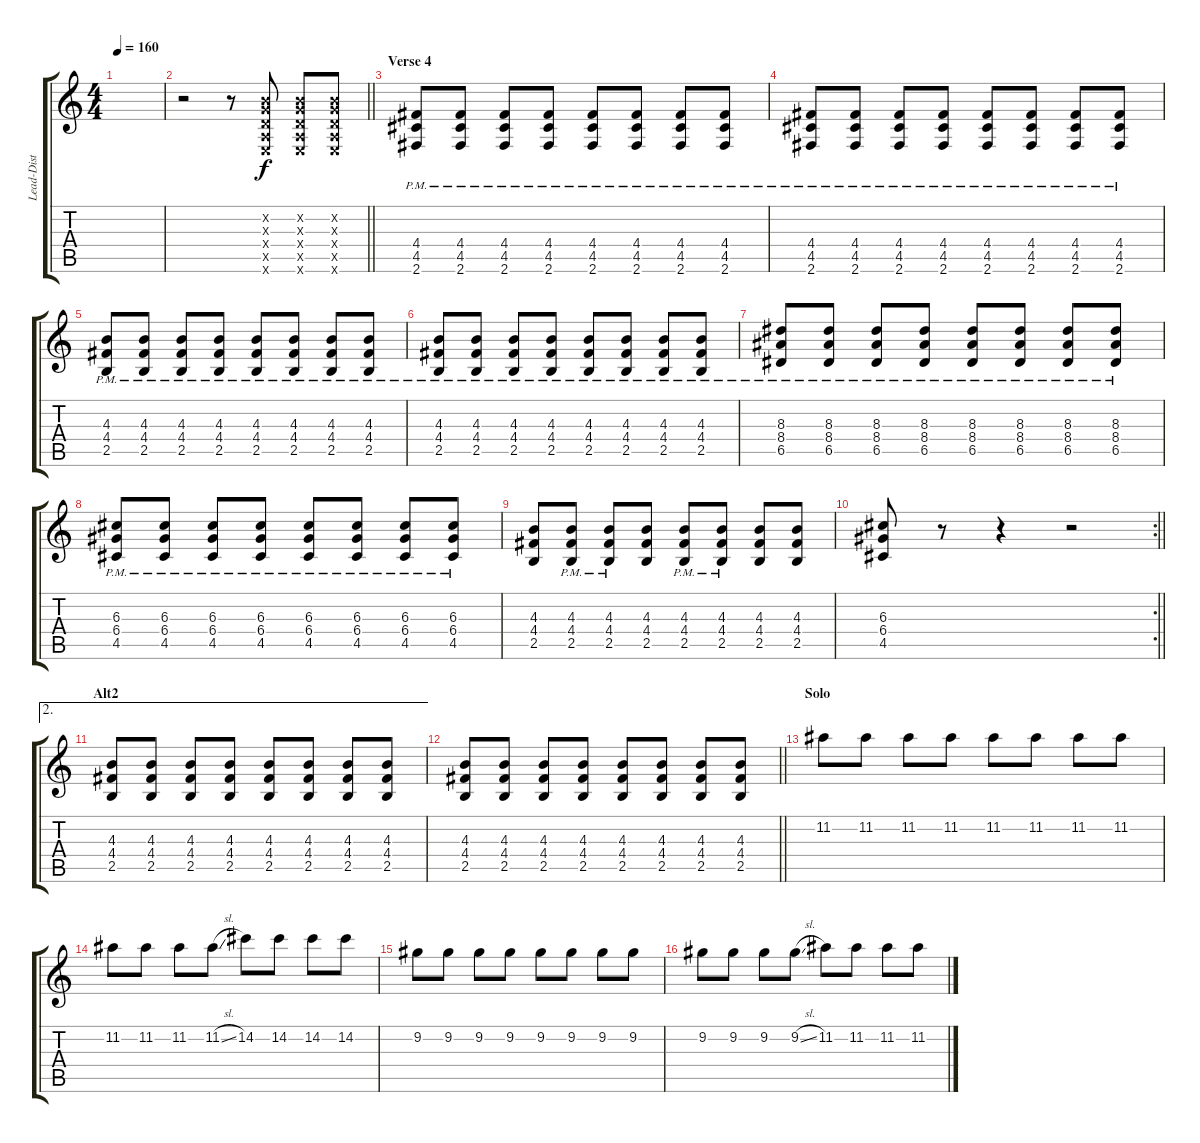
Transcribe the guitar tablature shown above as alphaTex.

\track ("Lead-Dist Guitar" "Lead-Dist ") {instrument distortionguitar}
\staff {score tabs}
\tuning (E4 B3 G3 D3 A2 E2) {hide}
\ts (4 4)
\tempo 160
\clef g2
\ks c
|
\barLineRight lightlight
r.2 r.8 (0.2{x} 0.3{x} 0.4{x} 0.5{x} 0.6{x}).8 (0.2{x} 0.3{x} 0.4{x} 0.5{x} 0.6{x}).8 (0.2{x} 0.3{x} 0.4{x} 0.5{x} 0.6{x}).8 |
\section ("" "Verse 4")
(4.4{pm} 4.5{pm} 2.6{pm}).8 (4.4{pm} 4.5{pm} 2.6{pm}).8 (4.4{pm} 4.5{pm} 2.6{pm}).8 (4.4{pm} 4.5{pm} 2.6{pm}).8 (4.4{pm} 4.5{pm} 2.6{pm}).8 (4.4{pm} 4.5{pm} 2.6{pm}).8 (4.4{pm} 4.5{pm} 2.6{pm}).8 (4.4{pm} 4.5{pm} 2.6{pm}).8 |
(4.4{pm} 4.5{pm} 2.6{pm}).8 (4.4{pm} 4.5{pm} 2.6{pm}).8 (4.4{pm} 4.5{pm} 2.6{pm}).8 (4.4{pm} 4.5{pm} 2.6{pm}).8 (4.4{pm} 4.5{pm} 2.6{pm}).8 (4.4{pm} 4.5{pm} 2.6{pm}).8 (4.4{pm} 4.5{pm} 2.6{pm}).8 (4.4{pm} 4.5{pm} 2.6{pm}).8 |
(4.3{pm} 4.4{pm} 2.5{pm}).8 (4.3{pm} 4.4{pm} 2.5{pm}).8 (4.3{pm} 4.4{pm} 2.5{pm}).8 (4.3{pm} 4.4{pm} 2.5{pm}).8 (4.3{pm} 4.4{pm} 2.5{pm}).8 (4.3{pm} 4.4{pm} 2.5{pm}).8 (4.3{pm} 4.4{pm} 2.5{pm}).8 (4.3{pm} 4.4{pm} 2.5{pm}).8 |
(4.3{pm} 4.4{pm} 2.5{pm}).8 (4.3{pm} 4.4{pm} 2.5{pm}).8 (4.3{pm} 4.4{pm} 2.5{pm}).8 (4.3{pm} 4.4{pm} 2.5{pm}).8 (4.3{pm} 4.4{pm} 2.5{pm}).8 (4.3{pm} 4.4{pm} 2.5{pm}).8 (4.3{pm} 4.4{pm} 2.5{pm}).8 (4.3{pm} 4.4{pm} 2.5{pm}).8 |
(8.3{pm} 8.4 6.5).8 (8.3{pm} 8.4 6.5).8 (8.3{pm} 8.4 6.5).8 (8.3{pm} 8.4 6.5).8 (8.3{pm} 8.4 6.5).8 (8.3{pm} 8.4 6.5).8 (8.3{pm} 8.4 6.5).8 (8.3{pm} 8.4 6.5).8 |
(6.3{pm} 6.4{pm} 4.5{pm}).8 (6.3{pm} 6.4{pm} 4.5{pm}).8 (6.3{pm} 6.4{pm} 4.5{pm}).8 (6.3{pm} 6.4{pm} 4.5{pm}).8 (6.3{pm} 6.4{pm} 4.5{pm}).8 (6.3{pm} 6.4{pm} 4.5{pm}).8 (6.3{pm} 6.4{pm} 4.5{pm}).8 (6.3{pm} 6.4{pm} 4.5{pm}).8 |
(4.3 4.4 2.5).8 (4.3{pm} 4.4{pm} 2.5{pm}).8 (4.3{pm} 4.4{pm} 2.5{pm}).8 (4.3 4.4 2.5).8 (4.3{pm} 4.4{pm} 2.5{pm}).8 (4.3{pm} 4.4{pm} 2.5{pm}).8 (4.3 4.4 2.5).8 (4.3 4.4 2.5).8 |
\rc 2
\barLineRight lightlight
(6.3 6.4 4.5).8 r.8 r.4 r.2 |
\ae 2
\section ("" "Alt2")
(4.3 4.4 2.5).8 (4.3 4.4 2.5).8 (4.3 4.4 2.5).8 (4.3 4.4 2.5).8 (4.3 4.4 2.5).8 (4.3 4.4 2.5).8 (4.3 4.4 2.5).8 (4.3 4.4 2.5).8 |
\barLineRight lightlight
(4.3 4.4 2.5).8 (4.3 4.4 2.5).8 (4.3 4.4 2.5).8 (4.3 4.4 2.5).8 (4.3 4.4 2.5).8 (4.3 4.4 2.5).8 (4.3 4.4 2.5).8 (4.3 4.4 2.5).8 |
\section ("" "Solo")
11.2.8 11.2.8 11.2.8 11.2.8 11.2.8 11.2.8 11.2.8 11.2.8 |
11.2.8 11.2.8 11.2.8 11.2{sl}.8 14.2.8 14.2.8 14.2.8 14.2.8 |
9.2.8 9.2.8 9.2.8 9.2.8 9.2.8 9.2.8 9.2.8 9.2.8 |
9.2.8 9.2.8 9.2.8 9.2{sl}.8 11.2.8 11.2.8 11.2.8 11.2.8
